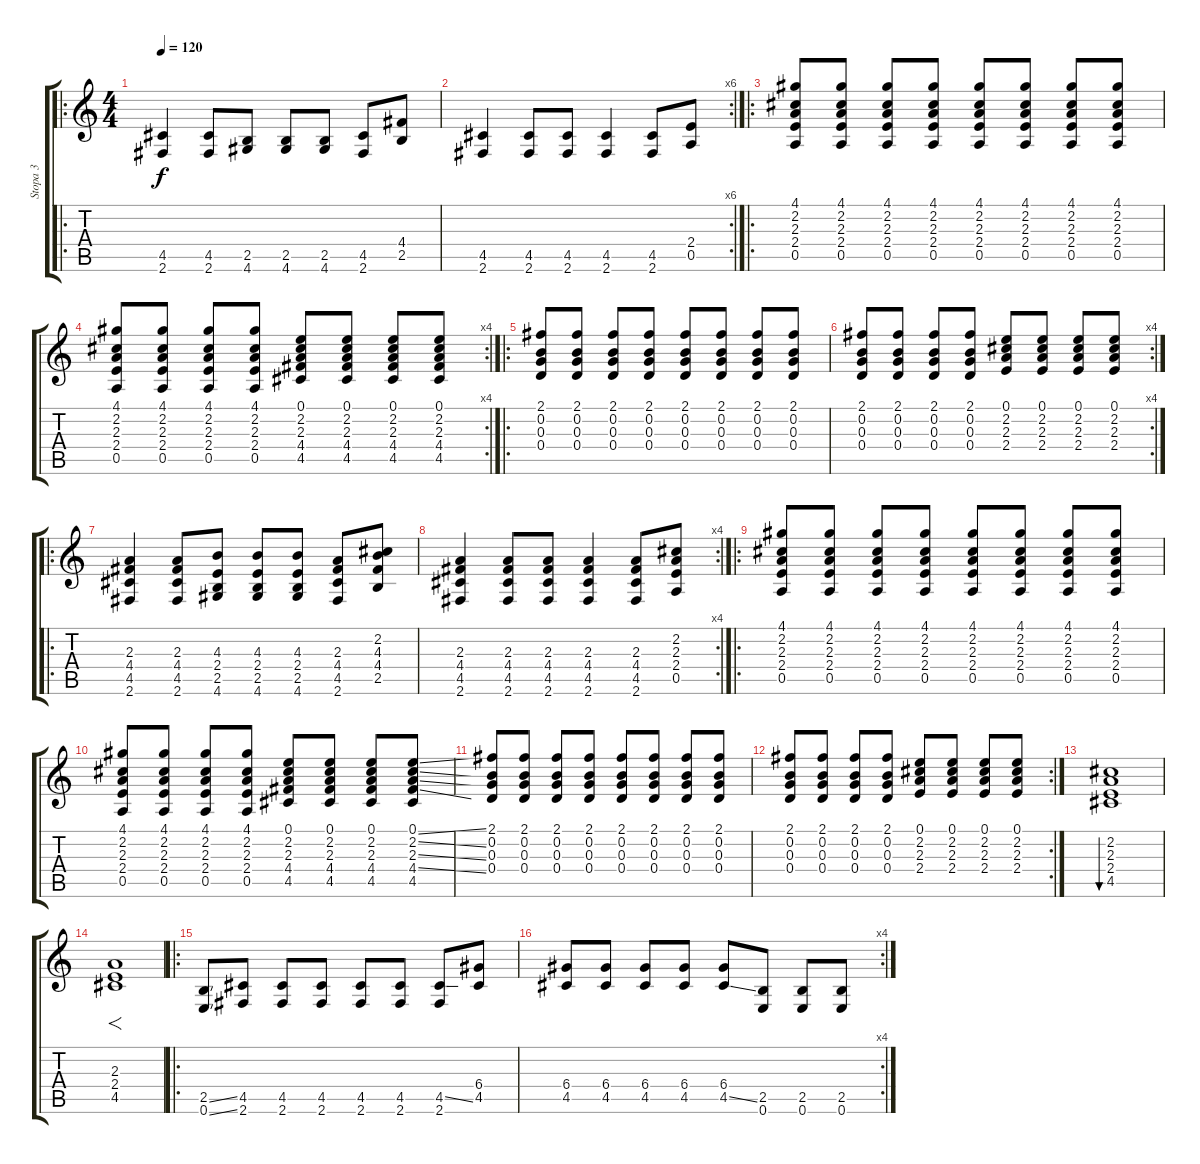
\track ("Stopa 3" "Stopa 3") {instrument electricbassfinger}
\staff {score tabs}
\tuning (E4 B3 G3 D3 A2 E2) {hide}
\ro
\ts (4 4)
\tempo 120
\clef g2
\ks c
(4.5 2.6).4{dy f instrument electricbassfinger} (4.5 2.6).8 (2.5 4.6).8 (2.5 4.6).8 (2.5 4.6).8 (4.5 2.6).8 (4.4 2.5).8 |
\rc 6
(4.5 2.6).4 (4.5 2.6).8 (4.5 2.6).8 (4.5 2.6).4 (4.5 2.6).8 (2.4 0.5).8 |
\ro
(4.1 2.2 2.3 2.4 0.5).8 (4.1 2.2 2.3 2.4 0.5).8 (4.1 2.2 2.3 2.4 0.5).8 (4.1 2.2 2.3 2.4 0.5).8 (4.1 2.2 2.3 2.4 0.5).8 (4.1 2.2 2.3 2.4 0.5).8 (4.1 2.2 2.3 2.4 0.5).8 (4.1 2.2 2.3 2.4 0.5).8 |
\rc 4
(4.1 2.2 2.3 2.4 0.5).8 (4.1 2.2 2.3 2.4 0.5).8 (4.1 2.2 2.3 2.4 0.5).8 (4.1 2.2 2.3 2.4 0.5).8 (0.1 2.2 2.3 4.4 4.5).8 (0.1 2.2 2.3 4.4 4.5).8 (0.1 2.2 2.3 4.4 4.5).8 (0.1 2.2 2.3 4.4 4.5).8 |
\ro
(2.1 0.2 0.3 0.4).8 (2.1 0.2 0.3 0.4).8 (2.1 0.2 0.3 0.4).8 (2.1 0.2 0.3 0.4).8 (2.1 0.2 0.3 0.4).8 (2.1 0.2 0.3 0.4).8 (2.1 0.2 0.3 0.4).8 (2.1 0.2 0.3 0.4).8 |
\rc 4
(2.1 0.2 0.3 0.4).8 (2.1 0.2 0.3 0.4).8 (2.1 0.2 0.3 0.4).8 (2.1 0.2 0.3 0.4).8 (0.1 2.2 2.3 2.4).8 (0.1 2.2 2.3 2.4).8 (0.1 2.2 2.3 2.4).8 (0.1 2.2 2.3 2.4).8 |
\ro
(2.3 4.4 4.5 2.6).4 (2.3 4.4 4.5 2.6).8 (4.3 2.4 2.5 4.6).8 (4.3 2.4 2.5 4.6).8 (4.3 2.4 2.5 4.6).8 (2.3 4.4 4.5 2.6).8 (2.2 4.3 4.4 2.5).8 |
\rc 4
(2.3 4.4 4.5 2.6).4 (2.3 4.4 4.5 2.6).8 (2.3 4.4 4.5 2.6).8 (2.3 4.4 4.5 2.6).4 (2.3 4.4 4.5 2.6).8 (2.2 2.3 2.4 0.5).8 |
\ro
(4.1 2.2 2.3 2.4 0.5).8 (4.1 2.2 2.3 2.4 0.5).8 (4.1 2.2 2.3 2.4 0.5).8 (4.1 2.2 2.3 2.4 0.5).8 (4.1 2.2 2.3 2.4 0.5).8 (4.1 2.2 2.3 2.4 0.5).8 (4.1 2.2 2.3 2.4 0.5).8 (4.1 2.2 2.3 2.4 0.5).8 |
(4.1 2.2 2.3 2.4 0.5).8 (4.1 2.2 2.3 2.4 0.5).8 (4.1 2.2 2.3 2.4 0.5).8 (4.1 2.2 2.3 2.4 0.5).8 (0.1 2.2 2.3 4.4 4.5).8 (0.1 2.2 2.3 4.4 4.5).8 (0.1 2.2 2.3 4.4 4.5).8 (0.1{ss} 2.2{ss} 2.3{ss} 4.4{ss} 4.5).8 |
(2.1 0.2 0.3 0.4).8 (2.1 0.2 0.3 0.4).8 (2.1 0.2 0.3 0.4).8 (2.1 0.2 0.3 0.4).8 (2.1 0.2 0.3 0.4).8 (2.1 0.2 0.3 0.4).8 (2.1 0.2 0.3 0.4).8 (2.1 0.2 0.3 0.4).8 |
\rc 2
(2.1 0.2 0.3 0.4).8 (2.1 0.2 0.3 0.4).8 (2.1 0.2 0.3 0.4).8 (2.1 0.2 0.3 0.4).8 (0.1 2.2 2.3 2.4).8 (0.1 2.2 2.3 2.4).8 (0.1 2.2 2.3 2.4).8 (0.1 2.2 2.3 2.4).8 |
(2.2 2.3 2.4 4.5).1{bu 480} |
(2.3 2.4 4.5).1{f instrument electricbassfinger} |
\ro
(2.5{ss} 0.6{ss}).8 (4.5 2.6).8 (4.5 2.6).8 (4.5 2.6).8 (4.5 2.6).8 (4.5 2.6).8 (4.5{ss} 2.6).8 (6.4 4.5).8 |
\rc 4
(6.4 4.5).8 (6.4 4.5).8 (6.4 4.5).8 (6.4 4.5).8 (6.4 4.5{ss}).8 (2.5 0.6).8 (2.5 0.6).8 (2.5 0.6).8
